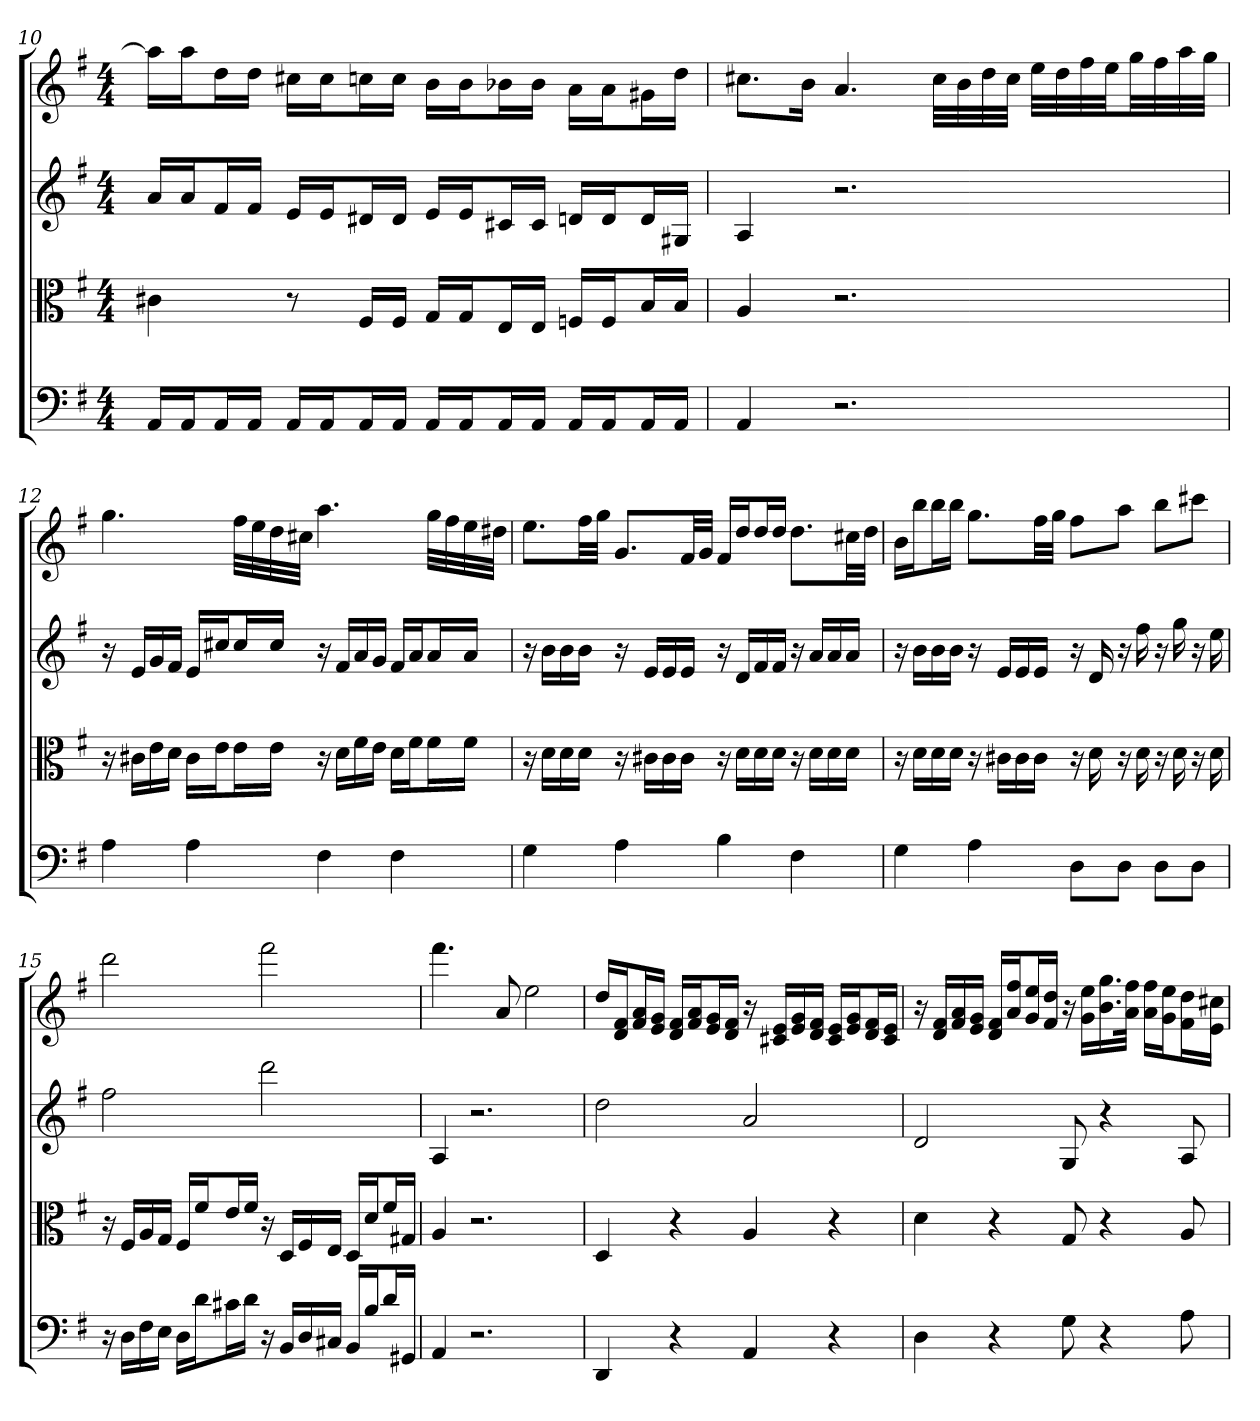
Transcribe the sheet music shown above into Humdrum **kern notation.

**kern	**kern	**kern	**kern
*part4	*part3	*part2	*part1
*staff4	*staff3	*staff2	*staff1
*clefF4	*clefC3	*	*
*k[f#]	*k[f#]	*k[f#]	*k[f#]
*G:	*G:	*G:	*G:
*M4/4	*M4/4	*M4/4	*M4/4
=10	=10	=10	=10
16AA/LL	4c#X	16aLL	16aaLL]
16AA/J	.	16aJ	16aaJ
16AA/L	.	16f#L	16ddL
16AA/JJ	.	16f#JJ	16ddJJ
16AA/LL	8r	16eLL	16cc#XLL
16AA/J	.	16eJ	16cc#J
16AA/L	16F#/LL	16d#XL	16ccnL
16AA/JJ	16F#/JJ	16d#JJ	16ccJJ
16AA/LL	16G/LL	16eLL	16bLL
16AA/J	16G/J	16eJ	16bJ
16AA/L	16E/L	16c#XL	16b-XL
16AA/JJ	16E/JJ	16c#JJ	16b-JJ
16AA/LL	16Fn/LL	16dnLL	16aLL
16AA/J	16F/J	16dJ	16aJ
16AA/L	16B/L	16dL	16g#XL
16AA/JJ	16B/JJ	16G#XJJ	16ddJJ
=11	=11	=11	=11
4AA	4A	4A	8.cc#XL
.	.	.	16bJk
2.r	2.r	2.r	4.a
.	.	.	32cc#LLL
.	.	.	32b
.	.	.	32dd
.	.	.	32cc#JJJ
.	.	.	32eeLLL
.	.	.	32dd
.	.	.	32ff#
.	.	.	32eeJJ
.	.	.	32ggLL
.	.	.	32ff#
.	.	.	32aa
.	.	.	32ggJJJ
=12	=12	=12	=12
4A	16r	16r	4.gg
.	16c#X\LL	16eLL	.
.	16e\	16g	.
.	16d\JJ	16f#JJ	.
4A	16c#\LL	16eLL	.
.	16e\J	16cc#XJ	.
.	16e\L	16cc#L	32ff#LLL
.	.	.	32ee
.	16e\JJ	16cc#JJ	32dd
.	.	.	32cc#XJJJ
4F#	16r	16r	4.aa
.	16d\LL	16f#LL	.
.	16f#\	16a	.
.	16e\JJ	16gJJ	.
4F#	16d\LL	16f#LL	.
.	16f#\J	16aJ	.
.	16f#\L	16aL	32ggLLL
.	.	.	32ff#
.	16f#\JJ	16aJJ	32ee
.	.	.	32dd#XJJJ
=13	=13	=13	=13
4G	16r	16r	8.eeL
.	16d\LL	16bLL	.
.	16d\	16b	.
.	16d\JJ	16bJJ	32ff#LL
.	.	.	32ggJJJ
4A	16r	16r	8.gL
.	16c#X\LL	16eLL	.
.	16c#\	16e	.
.	16c#\JJ	16eJJ	32f#LL
.	.	.	32gJJJ
4B	16r	16r	16f#LL
.	16d\LL	16dLL	16ddJ
.	16d\	16f#	16ddL
.	16d\JJ	16f#JJ	16ddJJ
4F#	16r	16r	8.ddL
.	16d\LL	16aLL	.
.	16d\	16a	.
.	16d\JJ	16aJJ	32cc#XLL
.	.	.	32ddJJJ
=14	=14	=14	=14
4G	16r	16r	16bLL
.	16d\LL	16bLL	16bbJ
.	16d\	16b	16bbL
.	16d\JJ	16bJJ	16bbJJ
4A	16r	16r	8.ggL
.	16c#X\LL	16eLL	.
.	16c#\	16e	.
.	16c#\JJ	16eJJ	32ff#LL
.	.	.	32ggJJJ
8D\L	16r	16r	8ff#L
.	16d	16d	.
8D\J	16r	16r	8aaJ
.	16d	16ff#	.
8D\L	16r	16r	8bbL
.	16d	16gg	.
8D\J	16r	16r	8ccc#XJ
.	16d	16ee	.
=15	=15	=15	=15
16r	16r	2ff#	2ddd
16D\LL	16F#/LL	.	.
16F#\	16A/	.	.
16E\JJ	16G/JJ	.	.
16D\LL	16F#/LL	.	.
16d\J	16f#/J	.	.
16c#X\L	16e/L	.	.
16d\JJ	16f#/JJ	.	.
16r	16r	2ddd	2fff#
16BB/LL	16D/LL	.	.
16D/	16F#/	.	.
16C#X/JJ	16E/JJ	.	.
16BB/LL	16D/LL	.	.
16B/J	16d/J	.	.
16d/L	16f#/L	.	.
16GG#X/JJ	16G#X/JJ	.	.
=16	=16	=16	=16
4AA	4A	4A	4.fff#
2.r	2.r	2.r	.
.	.	.	8a
.	.	.	2ee
=17	=17	=17	=17
4DD	4D	2dd	16ddLL
.	.	.	16d 16f#J
.	.	.	16f# 16aL
.	.	.	16e 16gJJ
4r	4r	.	16d 16f#LL
.	.	.	16f# 16aJ
.	.	.	16e 16gL
.	.	.	16d 16f#JJ
4AA	4A	2a	16r
.	.	.	16c#X 16eLL
.	.	.	16e 16g
.	.	.	16d 16f#JJ
4r	4r	.	16c# 16eLL
.	.	.	16e 16gJ
.	.	.	16d 16f#L
.	.	.	16c# 16eJJ
=18	=18	=18	=18
4D	4d	2d	16r
.	.	.	16d 16f#LL
.	.	.	16f# 16a
.	.	.	16e 16gJJ
4r	4r	.	16d 16f#LL
.	.	.	16a 16ff#J
.	.	.	16g 16eeL
.	.	.	16f# 16ddJJ
8G	8G	8G	16r
.	.	.	16g 16eeLL
4r	4r	4r	16.b 16.gg
.	.	.	32a 32ff#JJk
.	.	.	16a 16ff#LL
.	.	.	16g 16eeJ
8A	8A	8A	16f# 16ddL
.	.	.	16e 16cc#XJJ
=	=	=	=
*-	*-	*-	*-
